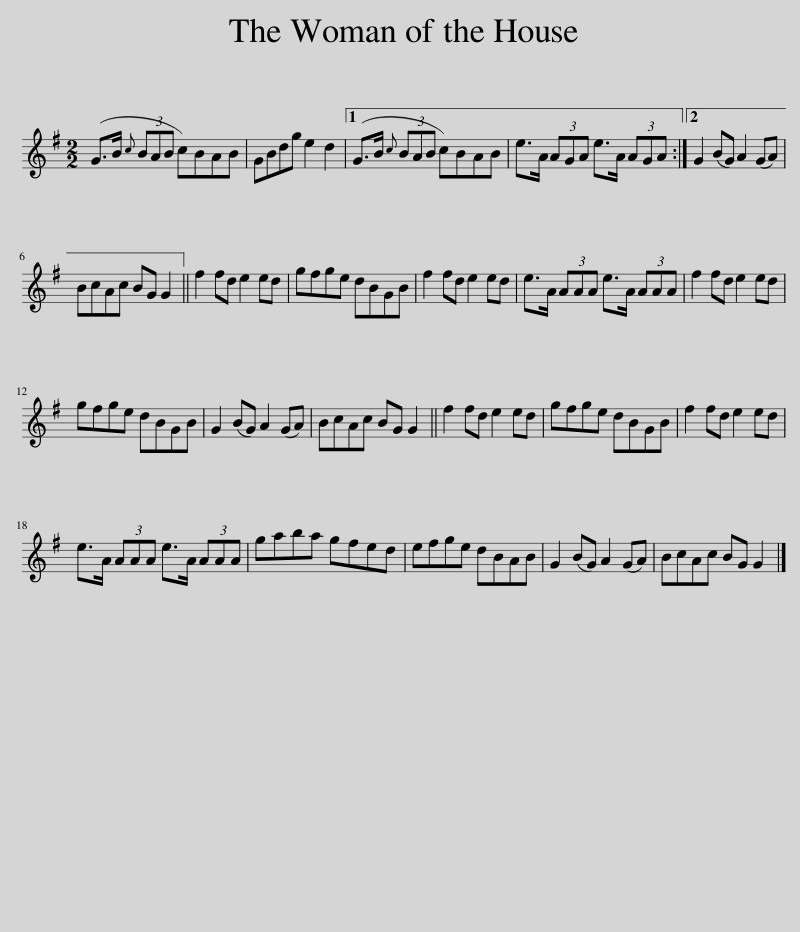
X:1
L:1/8
M:2/2
I:linebreak $
K:G
V:1 treble
V:1
 (G>B{c} (3BAB c)BAB | GBdg e2 d2 |1 (G>B{c} (3BAB c)BAB | e>A (3AGA e>A (3AGA :|2 G2 (BG) A2 (GA) |$ %5
 BcAc BG G2 || f2 fd e2 ed | gfge dBGB | f2 fd e2 ed | e>A (3AAA e>A (3AAA | %10
 f2 fd e2 ed |$ gfge dBGB | G2 (BG) A2 (GA) | BcAc BG G2 || f2 fd e2 ed | %15
 gfge dBGB | f2 fd e2 ed |$ e>A (3AAA e>A (3AAA | gaba gfed | efge dBAB | %20
 G2 (BG) A2 (GA) | BcAc BG G2 |] %22
